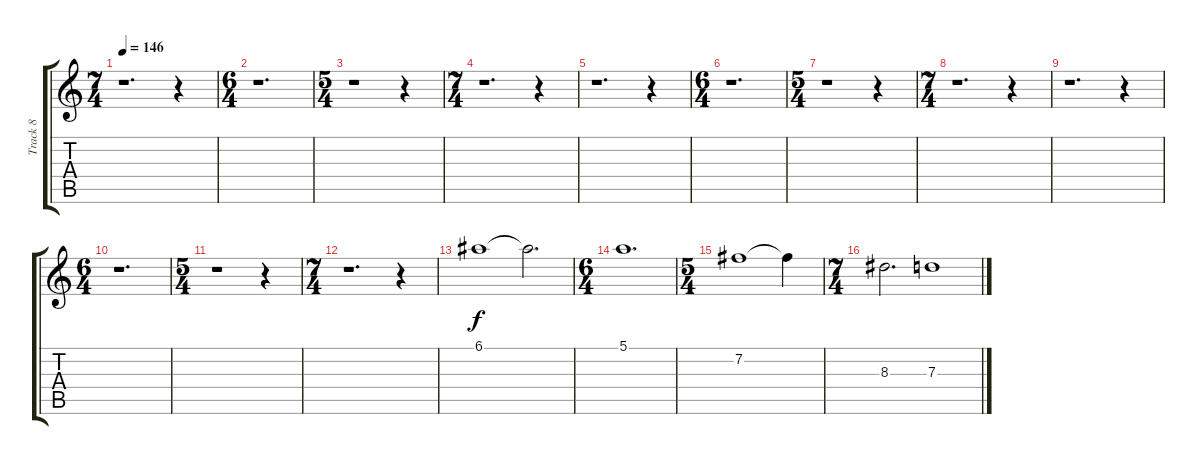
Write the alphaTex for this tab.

\track ("Track 8" "Track 8") {instrument electricguitarjazz}
\staff {score tabs}
\tuning (E4 B3 G3 D3 A2 E2) {hide}
\ts (7 4)
\tempo 146
\clef g2
\ks c
r.1{d dy f} r.4 |
\ts (6 4)
r.1{d} |
\ts (5 4)
r.1 r.4 |
\ts (7 4)
r.1{d} r.4 |
r.1{d} r.4 |
\ts (6 4)
r.1{d} |
\ts (5 4)
r.1 r.4 |
\ts (7 4)
r.1{d} r.4 |
r.1{d} r.4 |
\ts (6 4)
r.1{d} |
\ts (5 4)
r.1 r.4 |
\ts (7 4)
r.1{d} r.4 |
6.1.1 6.1{t}.2{d} |
\ts (6 4)
5.1.1{d} |
\ts (5 4)
7.2.1 7.2{t}.4 |
\ts (7 4)
8.3.2{d} 7.3.1
